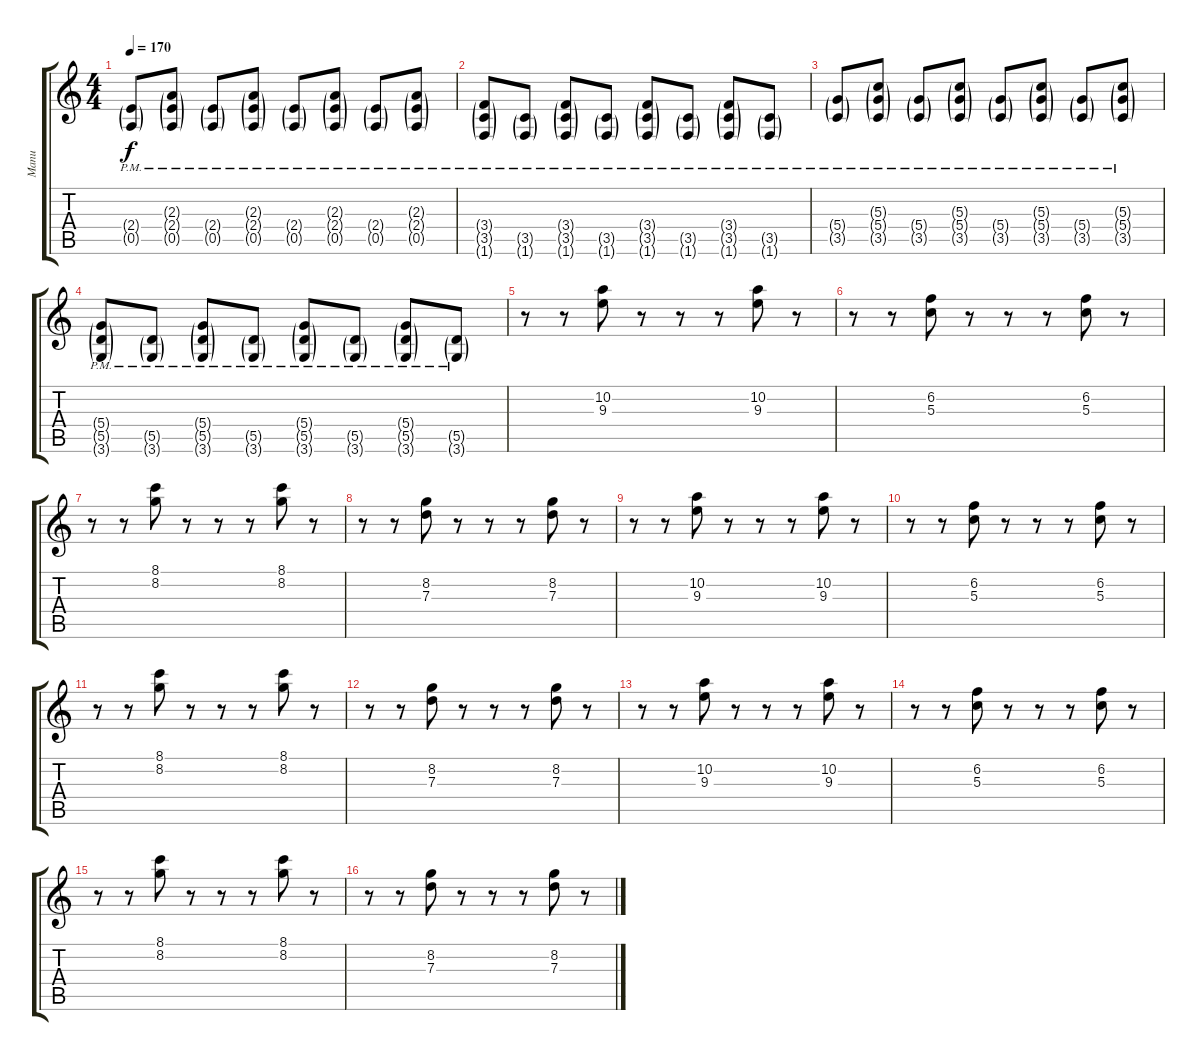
\track ("Manu" "Manu") {instrument overdrivenguitar}
\staff {score tabs}
\tuning (E4 B3 G3 D3 A2 E2) {hide}
\ts (4 4)
\tempo 170
\clef g2
\ks c
(2.4{g pm} 0.5{g pm}).8{dy f} (2.3{g pm} 2.4{g pm} 0.5{g pm}).8 (2.4{g pm} 0.5{g pm}).8 (2.3{g pm} 2.4{g pm} 0.5{g pm}).8 (2.4{g pm} 0.5{g pm}).8 (2.3{g pm} 2.4{g pm} 0.5{g pm}).8 (2.4{g pm} 0.5{g pm}).8 (2.3{g pm} 2.4{g pm} 0.5{g pm}).8 |
(3.4{g pm} 3.5{g pm} 1.6{g pm}).8 (3.5{g pm} 1.6{g pm}).8 (3.4{g pm} 3.5{g pm} 1.6{g pm}).8 (3.5{g pm} 1.6{g pm}).8 (3.4{g pm} 3.5{g pm} 1.6{g pm}).8 (3.5{g pm} 1.6{g pm}).8 (3.4{g pm} 3.5{g pm} 1.6{g pm}).8 (3.5{g pm} 1.6{g pm}).8 |
(5.4{g pm} 3.5{g pm}).8 (5.3{g pm} 5.4{g pm} 3.5{g pm}).8 (5.4{g pm} 3.5{g pm}).8 (5.3{g pm} 5.4{g pm} 3.5{g pm}).8 (5.4{g pm} 3.5{g pm}).8 (5.3{g pm} 5.4{g pm} 3.5{g pm}).8 (5.4{g pm} 3.5{g pm}).8 (5.3{g pm} 5.4{g pm} 3.5{g pm}).8 |
(5.4{g pm} 5.5{g pm} 3.6{g pm}).8 (5.5{g pm} 3.6{g pm}).8 (5.4{g pm} 5.5{g pm} 3.6{g pm}).8 (5.5{g pm} 3.6{g pm}).8 (5.4{g pm} 5.5{g pm} 3.6{g pm}).8 (5.5{g pm} 3.6{g pm}).8 (5.4{g pm} 5.5{g pm} 3.6{g pm}).8 (5.5{g pm} 3.6{g pm}).8 |
r.8 r.8 (10.2 9.3).8 r.8 r.8 r.8 (10.2 9.3).8 r.8 |
r.8 r.8 (6.2 5.3).8 r.8 r.8 r.8 (6.2 5.3).8 r.8 |
r.8 r.8 (8.1 8.2).8 r.8 r.8 r.8 (8.1 8.2).8 r.8 |
r.8 r.8 (8.2 7.3).8 r.8 r.8 r.8 (8.2 7.3).8 r.8 |
r.8 r.8 (10.2 9.3).8 r.8 r.8 r.8 (10.2 9.3).8 r.8 |
r.8 r.8 (6.2 5.3).8 r.8 r.8 r.8 (6.2 5.3).8 r.8 |
r.8 r.8 (8.1 8.2).8 r.8 r.8 r.8 (8.1 8.2).8 r.8 |
r.8 r.8 (8.2 7.3).8 r.8 r.8 r.8 (8.2 7.3).8 r.8 |
r.8 r.8 (10.2 9.3).8 r.8 r.8 r.8 (10.2 9.3).8 r.8 |
r.8 r.8 (6.2 5.3).8 r.8 r.8 r.8 (6.2 5.3).8 r.8 |
r.8 r.8 (8.1 8.2).8 r.8 r.8 r.8 (8.1 8.2).8 r.8 |
r.8 r.8 (8.2 7.3).8 r.8 r.8 r.8 (8.2 7.3).8 r.8
